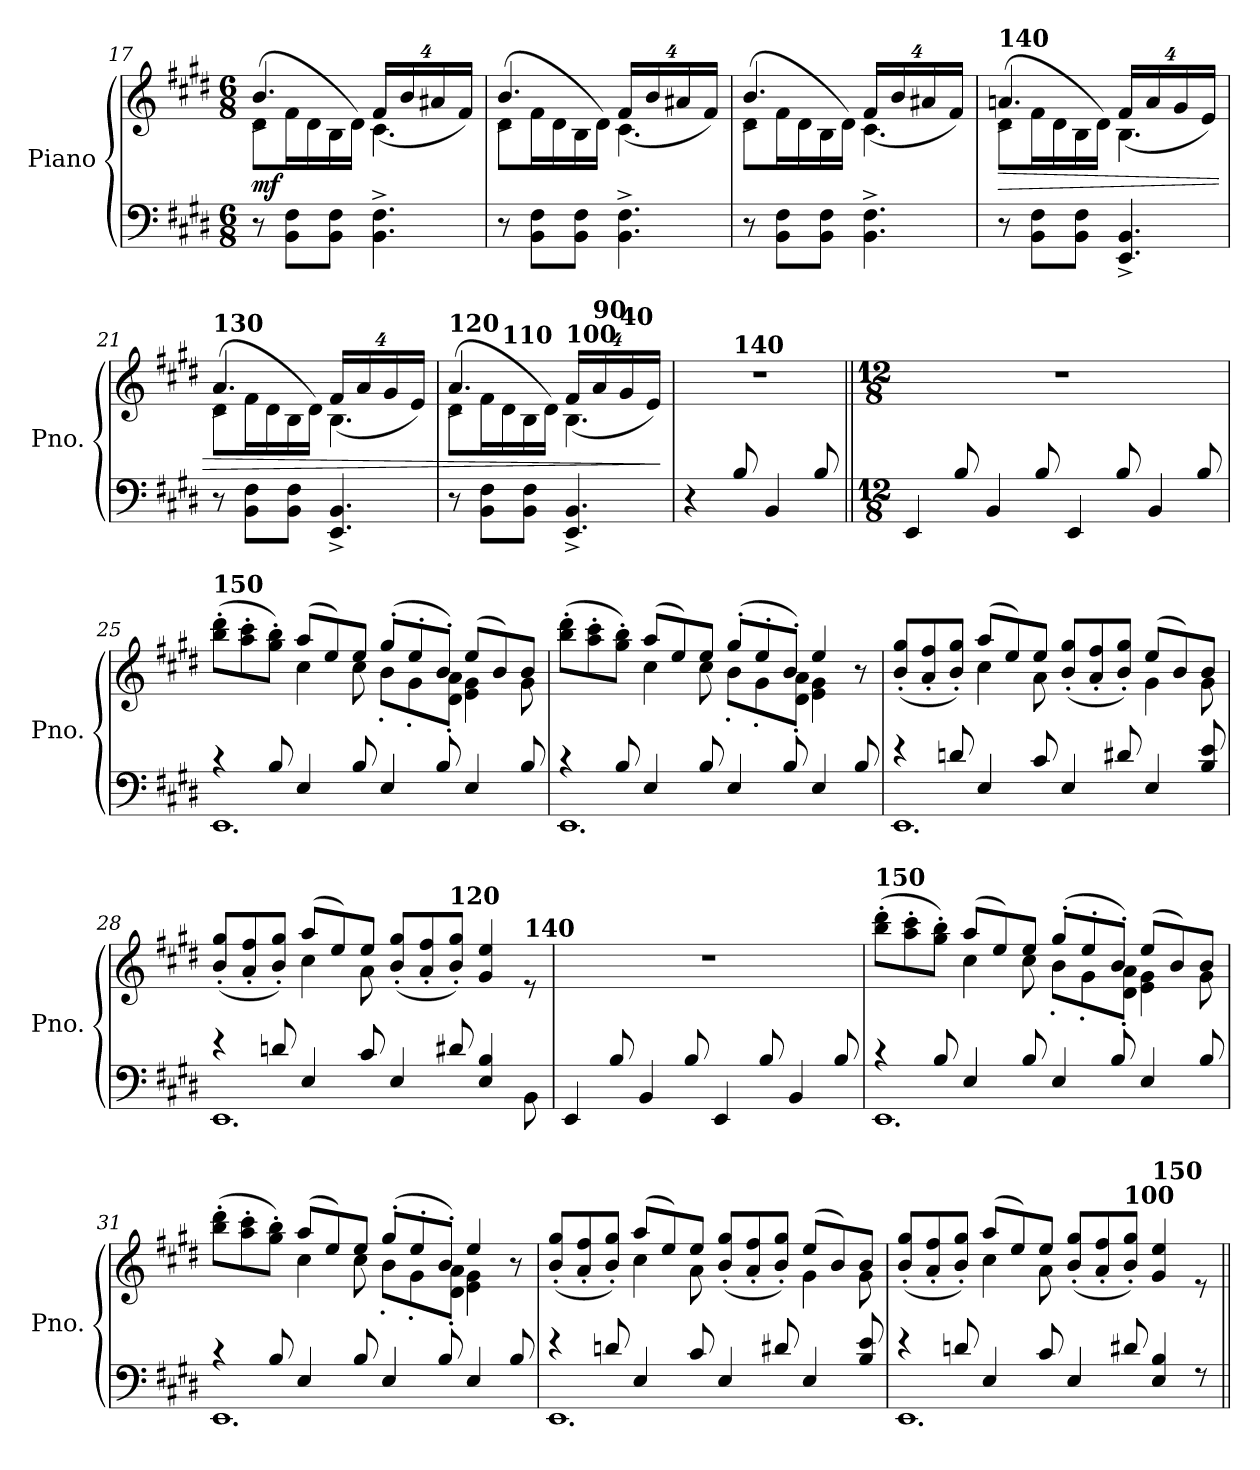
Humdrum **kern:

**kern	**kern	**dynam
*part1	*part1	*part1
*staff2	*staff1	*staff1/2
*I"Piano	*	*
*I'Pno.	*	*
*clefF4	*clefG2	*
*k[f#c#g#d#]	*k[f#c#g#d#]	*
*M6/8	*M6/8	*
=17	=17	=17
*	*^	*
!	!	!	!LO:DY:a=2
8r	(<8d#\L	4.b^/	mf
8BB\ 8F#\L	16f#\L	.	.
.	16d#\	.	.
8BB\ 8F#\J	16B\	.	.
.	16d#\JJ)	.	.
*	*	*Xbrackettup	*
4.BB\^ 4.F#\^	4.c#\	(>32%3f#/L	.
.	.	32%3b/	.
.	.	32%3a#X/	.
.	.	32%3f#/J)	.
=18	=18	=18	=18
8r	(<8d#\L	4.b^/	.
8BB\ 8F#\L	16f#\L	.	.
.	16d#\	.	.
8BB\ 8F#\J	16B\	.	.
.	16d#\JJ)	.	.
4.BB\^ 4.F#\^	4.c#\	(>32%3f#/L	.
.	.	32%3b/	.
.	.	32%3a#X/	.
.	.	32%3f#/J)	.
!!LO:LB:g=z	!!
=19	=19	=19	=19
8r	(<8d#\L	4.b^/	.
8BB\ 8F#\L	16f#\L	.	.
.	16d#\	.	.
8BB\ 8F#\J	16B\	.	.
.	16d#\JJ)	.	.
4.BB\^ 4.F#\^	4.c#\	(>32%3f#/L	.
.	.	32%3b/	.
.	.	32%3a#X/	.
.	.	32%3f#/J)	.
=20	=20	=20	=20
!	!LO:TX:a:B:t=140	!	!
!	!	!	!LO:HP:b
8r	(<8d#\L	4.an^/	>
8BB\ 8F#\L	16f#\L	.	.
.	16d#\	.	.
8BB\ 8F#\J	16B\	.	.
.	16d#\JJ)	.	.
4.EE/^ 4.BB/^	4.B\	(>32%3f#/L	.
.	.	32%3a/	.
.	.	32%3g#/	.
.	.	32%3e/J)	.
=21	=21	=21	=21
!	!LO:TX:a:B:t=130	!	!
8r	(<8d#\L	4.a^/	.
8BB\ 8F#\L	16f#\L	.	.
.	16d#\	.	.
8BB\ 8F#\J	16B\	.	.
.	16d#\JJ)	.	.
4.EE/^ 4.BB/^	4.B\	(>32%3f#/L	.
.	.	32%3a/	.
.	.	32%3g#/	.
.	.	32%3e/J)	.
=22	=22	=22	=22
!	!LO:TX:a:B:t=120	!	!
8r	(<8d#\L	4.a^/	.
8BB\ 8F#\L	16f#\L	.	.
!	!LO:TX:a:B:t=110	!	!
.	16d#\	.	.
8BB\ 8F#\J	16B\	.	.
.	16d#\JJ)	.	.
!	!LO:TX:a:B:t=100	!	!
4.EE/^ 4.BB/^	4.B\	(>32%3f#/L	.
!	!	!LO:TX:a:B:t=90	!
.	.	32%3a/	.
!	!	!LO:TX:a:B:t=40	!
.	.	32%3g#/	.
.	.	32%3e/J)	.
*	*v	*v	*
.	.	]
=23	=23	=23
!	!LO:TX:a:B:t=100	!
*	*^	*
4r	2.r	4ryy	.
!	!	!LO:TX:a:B:t=140	!
!	!	!	!LO:DY:a=2
8B/	.	2ryy	other-dynamics
4BB/	.	.	.
8B/	.	.	.
*	*v	*v	*
!!LO:LB:g=z
=24||	=24||	=24||
*M12/8	*M12/8	*
4EE/	1.r	.
8B/	.	.
4BB/	.	.
8B/	.	.
4EE/	.	.
8B/	.	.
4BB/	.	.
8B/	.	.
=25	=25	=25
*^	*^	*
!	!	!LO:TX:a:B:t=150	!	!
!	!	!	!	!LO:DY:b
4r	1.EE	(>8bb\' 8ddd#\'L	4.reyy	other-dynamics
.	.	8aa\' 8ccc#\'	.	.
8B/	.	8gg#\' 8bb\'J)	.	.
4E/	.	(>8aa/L	4cc#\	.
.	.	8ee/)	.	.
8B/	.	8ee/J	8cc#\	.
4E/	.	(>8gg#'/L	8b'\L	.
.	.	8ee'/	8g#'\	.
8B/	.	8b'/J)	8d#\' 8a\'J	.
4E/	.	(>8ee/L	4e\ 4g#\	.
.	.	8b/)	.	.
8B/	.	8b/J	8g#\	.
=26	=26	=26	=26	=26
4r	1.EE	(>8bb\' 8ddd#\'L	4.reyy	.
.	.	8aa\' 8ccc#\'	.	.
8B/	.	8gg#\' 8bb\'J)	.	.
4E/	.	(>8aa/L	4cc#\	.
.	.	8ee/)	.	.
8B/	.	8ee/J	8cc#\	.
4E/	.	(>8gg#'/L	8b'\L	.
.	.	8ee'/	8g#'\	.
8B/	.	8b'/J)	8d#\' 8a\'J	.
4E/	.	4ee/	4e\ 4g#\	.
8B/	.	8r	8ryy	.
!!LO:LB:g=z	!!
=27	=27	=27	=27	=27
4r	1.EE	(>8b/' 8gg#/'L	4.rgyy	.
.	.	8a/' 8ff#/'	.	.
8dn/	.	8b/' 8gg#/'J)	.	.
4E/	.	(>8aa/L	4cc#\	.
.	.	8ee/)	.	.
8c#/	.	8ee/J	8a\	.
4E/	.	(>8b/' 8gg#/'L	4.rgyy	.
.	.	8a/' 8ff#/'	.	.
8d#X/	.	8b/' 8gg#/'J)	.	.
4E/	.	(>8ee/L	4g#\	.
.	.	8b/)	.	.
8B/ 8e/	.	8b/J	8g#\	.
=28	=28	=28	=28	=28
4r	1.EE	(>8b/' 8gg#/'L	4.rgyy	.
.	.	8a/' 8ff#/'	.	.
8dn/	.	8b/' 8gg#/'J)	.	.
4E/	.	(>8aa/L	4cc#\	.
.	.	8ee/)	.	.
8c#/	.	8ee/J	8a\	.
4E/	.	(>8b/' 8gg#/'L	4.rgyy	.
.	.	8a/' 8ff#/'	.	.
!	!	!LO:TX:a:B:t=120	!	!
8d#X/	.	8b/' 8gg#/'J)	.	.
4E/ 4B/	.	4g#/ 4ee/	4.reyy	.
!	!	!LO:TX:a:B:t=140	!	!
8BB\	.	8re	.	.
*v	*v	*	*	*
*	*v	*v	*
=29	=29	=29
4EE/	1.r	.
8B/	.	.
4BB/	.	.
8B/	.	.
4EE/	.	.
8B/	.	.
4BB/	.	.
8B/	.	.
!!LO:PB:g=z
=30	=30	=30
*^	*^	*
!	!	!LO:TX:a:B:t=150	!	!
!	!	!	!	!LO:DY:b
4r	1.EE	(>8bb\' 8ddd#\'L	4.reyy	other-dynamics
.	.	8aa\' 8ccc#\'	.	.
8B/	.	8gg#\' 8bb\'J)	.	.
4E/	.	(>8aa/L	4cc#\	.
.	.	8ee/)	.	.
8B/	.	8ee/J	8cc#\	.
4E/	.	(>8gg#'/L	8b'\L	.
.	.	8ee'/	8g#'\	.
8B/	.	8b'/J)	8d#\' 8a\'J	.
4E/	.	(>8ee/L	4e\ 4g#\	.
.	.	8b/)	.	.
8B/	.	8b/J	8g#\	.
=31	=31	=31	=31	=31
4r	1.EE	(>8bb\' 8ddd#\'L	4.reyy	.
.	.	8aa\' 8ccc#\'	.	.
8B/	.	8gg#\' 8bb\'J)	.	.
4E/	.	(>8aa/L	4cc#\	.
.	.	8ee/)	.	.
8B/	.	8ee/J	8cc#\	.
4E/	.	(>8gg#'/L	8b'\L	.
.	.	8ee'/	8g#'\	.
8B/	.	8b'/J)	8d#\' 8a\'J	.
4E/	.	4ee/	4e\ 4g#\	.
8B/	.	8r	8ryy	.
=32	=32	=32	=32	=32
4r	1.EE	(>8b/' 8gg#/'L	4.rgyy	.
.	.	8a/' 8ff#/'	.	.
8dn/	.	8b/' 8gg#/'J)	.	.
4E/	.	(>8aa/L	4cc#\	.
.	.	8ee/)	.	.
8c#/	.	8ee/J	8a\	.
4E/	.	(>8b/' 8gg#/'L	4.rgyy	.
.	.	8a/' 8ff#/'	.	.
8d#X/	.	8b/' 8gg#/'J)	.	.
4E/	.	(>8ee/L	4g#\	.
.	.	8b/)	.	.
8B/ 8e/	.	8b/J	8g#\	.
!!LO:LB:g=z	!!
=33	=33	=33	=33	=33
4r	1.EE	(>8b/' 8gg#/'L	4.rgyy	.
.	.	8a/' 8ff#/'	.	.
8dn/	.	8b/' 8gg#/'J)	.	.
4E/	.	(>8aa/L	4cc#\	.
.	.	8ee/)	.	.
8c#/	.	8ee/J	8a\	.
4E/	.	(>8b/' 8gg#/'L	4.rgyy	.
.	.	8a/' 8ff#/'	.	.
!	!	!LO:TX:a:B:t=100	!	!
8d#X/	.	8b/' 8gg#/'J)	.	.
!	!	!LO:TX:a:B:t=150	!	!
4E/ 4B/	.	4g#/ 4ee/	4.reyy	.
8r	.	8re	.	.
*v	*v	*	*	*
*	*v	*v	*
=||	=||	=||
*-	*-	*-
